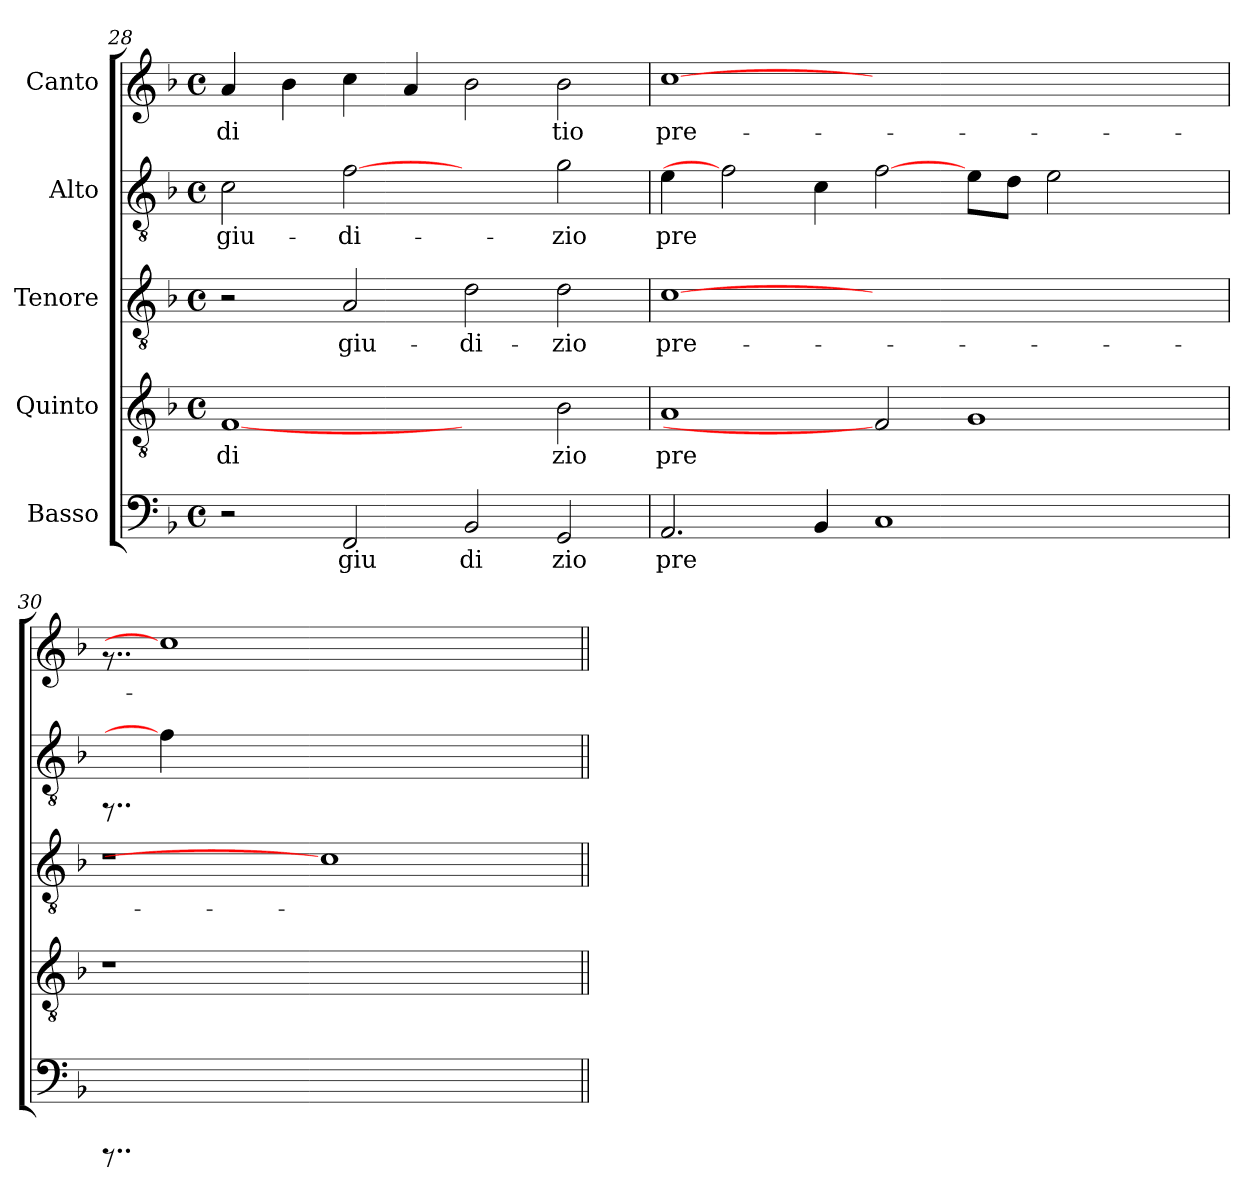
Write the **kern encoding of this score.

**kern	**text	**kern	**text	**kern	**text	**kern	**text	**kern	**text
*part5	*part5	*part4	*part4	*part3	*part3	*part2	*part2	*part1	*part1
*staff5	*staff5	*staff4	*staff4	*staff3	*staff3	*staff2	*staff2	*staff1	*staff1
*I"Basso	*	*I"Quinto	*	*I"Tenore	*	*I"Alto	*	*I"Canto	*
*clefF4	*	*clefGv2	*	*clefGv2	*	*clefGv2	*	*clefG2	*
*k[b-]	*	*k[b-]	*	*k[b-]	*	*k[b-]	*	*k[b-]	*
*F:	*	*F:	*	*F:	*	*F:	*	*F:	*
*M4/4	*	*M4/4	*	*M4/4	*	*M4/4	*	*M4/4	*
*met(c)	*	*met(c)	*	*met(c)	*	*met(c)	*	*met(c)	*
=28	=28	=28	=28	=28	=28	=28	=28	=28	=28
!	!	!	!LO:LY:b:cj	!	!	!	!LO:LY:b:cj	!	!LO:LY:b:cj
2r	.	[1F	di	2r	.	2c\	giu-	4a/	-di-
!	!	!	!	!	!	!	!	!	!LO:LY:b:cj
.	.	.	.	.	.	.	.	4b-\	--
!	!LO:LY:b:cj	!	!	!	!LO:LY:b:cj	!	!LO:LY:b:cj	!	!LO:LY:b:cj
2FF/	giu	.	.	2A/	giu-	[2f	-di-	4cc\	--
!	!	!	!	!	!	!	!	!	!LO:LY:b:cj
.	.	.	.	.	.	.	.	4a/	--
!	!LO:LY:b:cj	!	!	!	!LO:LY:b:cj	!	!	!	!LO:LY:b:cj
2BB-/	di	2ryy	.	2d\	-di-	2ryy	.	2b-\	--
!	!LO:LY:b:cj	!	!LO:LY:b:cj	!	!LO:LY:b:cj	!	!LO:LY:b:cj	!	!LO:LY:b:cj
2GG/	zio	2B-\	zio	2d\	-zio	2g\	-zio	2b-\	-tio
=29	=29	=29	=29	=29	=29	=29	=29	=29	=29
!	!LO:LY:b:cj	!	!LO:LY:b:cj	!	!LO:LY:b:cj	!	!LO:LY:b:cj	!	!LO:LY:b:cj
2.AA/	pre	1A	pre-	[1c	pre-	4e\	pre-	[1cc	pre-
.	.	.	.	.	.	2f]	.	.	.
!	!LO:LY:b:cj	!	!	!	!	!	!LO:LY:b:cj	!	!
4BB-/	.	.	.	.	.	4c\	--	.	.
!	!LO:LY:b:cj	!	!	!	!	!	!LO:LY:b:cj	!	!
1C	.	2F]	.	1.ryy	.	[2f\	--	1.ryy	.
!	!	!	!LO:LY:b:cj	!	!	!	!LO:LY:b:cj	!	!
.	.	1G	--	.	.	8e\L	--	.	.
!	!	!	!	!	!	!	!LO:LY:b:cj	!	!
.	.	.	.	.	.	8d\J	--	.	.
!	!	!	!	!	!	!	!LO:LY:b:cj	!	!
.	.	.	.	.	.	2e\	--	.	.
2ryy	.	.	.	.	.	.	.	.	.
.	.	.	.	.	.	4ryy	.	.	.
!!LO:LB:g=z
=30	=30	=30	=30	=30	=30	=30	=30	=30	=30
8..rCCC	.	1r	.	1r	.	8..rFF	.	8..rf	.
1ryy	.	.	.	.	.	4f\]	.	1cc]	.
.	.	.	.	.	.	1ryy	.	.	.
.	.	1ryy	.	1c]	.	.	.	.	.
2ryy	.	.	.	.	.	.	.	2ryy	.
.	.	.	.	.	.	2ryy	.	.	.
4ryy	.	.	.	.	.	.	.	4ryy	.
32ryy	.	.	.	.	.	32ryy	.	32ryy	.
=||	=||	=||	=||	=||	=||	=||	=||	=||	=||
*-	*-	*-	*-	*-	*-	*-	*-	*-	*-
